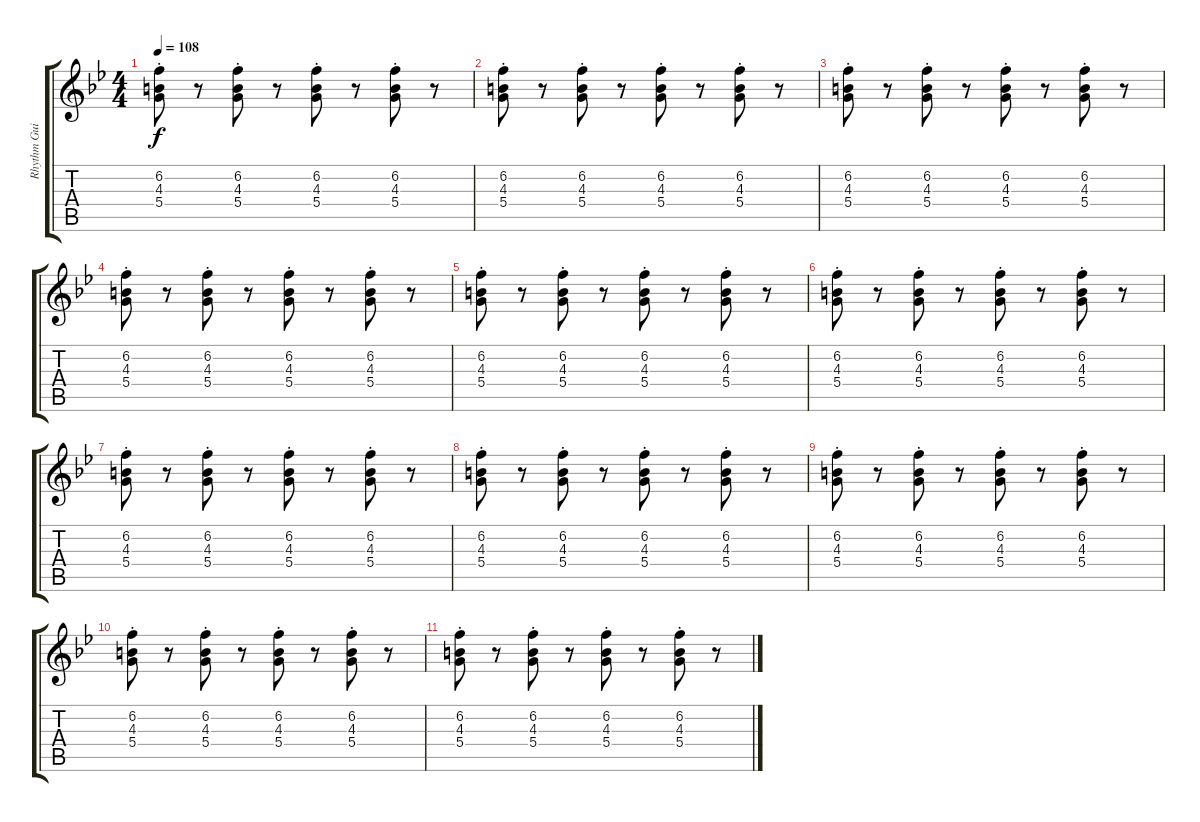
\track ("Rhythm Guitar " "Rhythm Gui") {instrument overdrivenguitar}
\staff {score tabs}
\tuning (E4 B3 G3 D3 A2 E2) {hide}
\ts (4 4)
\tempo 108
\clef g2
\ks bb
(6.2{st} 4.3{st} 5.4{st}).8{dy f} r.8 (6.2{st} 4.3{st} 5.4{st}).8 r.8 (6.2{st} 4.3{st} 5.4{st}).8 r.8 (6.2{st} 4.3{st} 5.4{st}).8 r.8 |
(6.2{st} 4.3{st} 5.4{st}).8 r.8 (6.2{st} 4.3{st} 5.4{st}).8 r.8 (6.2{st} 4.3{st} 5.4{st}).8 r.8 (6.2{st} 4.3{st} 5.4{st}).8 r.8 |
(6.2{st} 4.3{st} 5.4{st}).8 r.8 (6.2{st} 4.3{st} 5.4{st}).8 r.8 (6.2{st} 4.3{st} 5.4{st}).8 r.8 (6.2{st} 4.3{st} 5.4{st}).8 r.8 |
(6.2{st} 4.3{st} 5.4{st}).8 r.8 (6.2{st} 4.3{st} 5.4{st}).8 r.8 (6.2{st} 4.3{st} 5.4{st}).8 r.8 (6.2{st} 4.3{st} 5.4{st}).8 r.8 |
(6.2{st} 4.3{st} 5.4{st}).8 r.8 (6.2{st} 4.3{st} 5.4{st}).8 r.8 (6.2{st} 4.3{st} 5.4{st}).8 r.8 (6.2{st} 4.3{st} 5.4{st}).8 r.8 |
(6.2{st} 4.3{st} 5.4{st}).8 r.8 (6.2{st} 4.3{st} 5.4{st}).8 r.8 (6.2{st} 4.3{st} 5.4{st}).8 r.8 (6.2{st} 4.3{st} 5.4{st}).8 r.8 |
(6.2{st} 4.3{st} 5.4{st}).8 r.8 (6.2{st} 4.3{st} 5.4{st}).8 r.8 (6.2{st} 4.3{st} 5.4{st}).8 r.8 (6.2{st} 4.3{st} 5.4{st}).8 r.8 |
(6.2{st} 4.3{st} 5.4{st}).8 r.8 (6.2{st} 4.3{st} 5.4{st}).8 r.8 (6.2{st} 4.3{st} 5.4{st}).8 r.8 (6.2{st} 4.3{st} 5.4{st}).8 r.8 |
(6.2{st} 4.3{st} 5.4{st}).8 r.8 (6.2{st} 4.3{st} 5.4{st}).8 r.8 (6.2{st} 4.3{st} 5.4{st}).8 r.8 (6.2{st} 4.3{st} 5.4{st}).8 r.8 |
(6.2{st} 4.3{st} 5.4{st}).8 r.8 (6.2{st} 4.3{st} 5.4{st}).8 r.8 (6.2{st} 4.3{st} 5.4{st}).8 r.8 (6.2{st} 4.3{st} 5.4{st}).8 r.8 |
(6.2{st} 4.3{st} 5.4{st}).8 r.8 (6.2{st} 4.3{st} 5.4{st}).8 r.8 (6.2{st} 4.3{st} 5.4{st}).8 r.8 (6.2{st} 4.3{st} 5.4{st}).8 r.8
